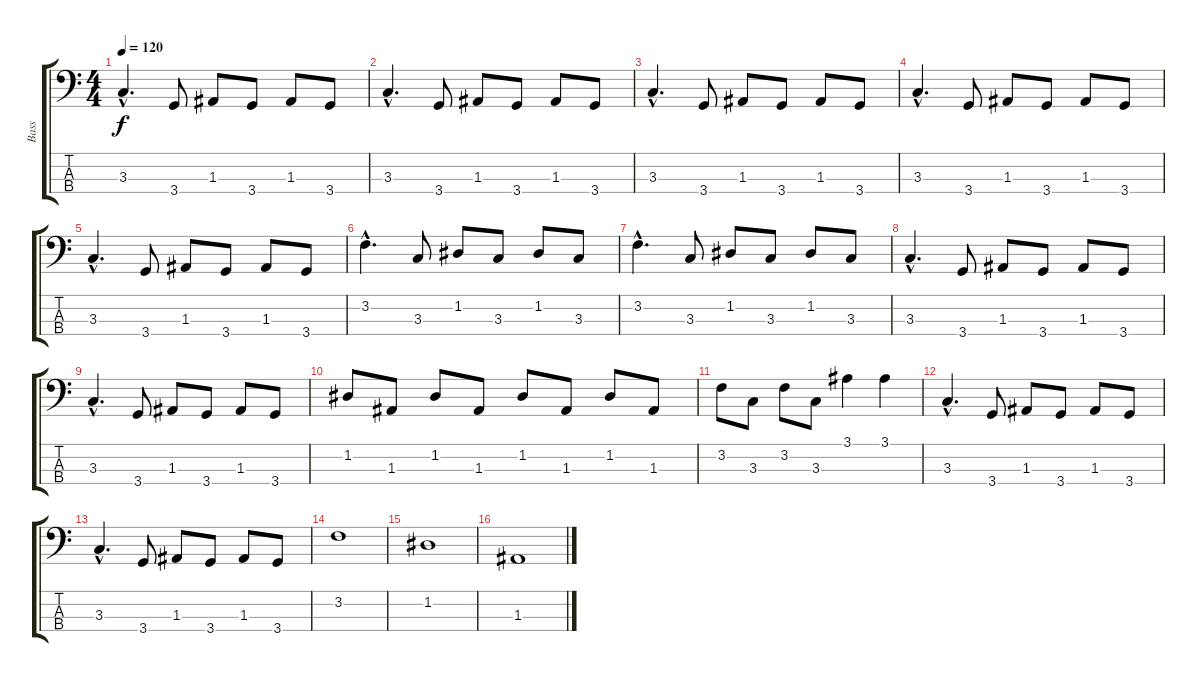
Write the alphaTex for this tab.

\track ("Bass" "Bass") {instrument electricbassfinger}
\staff {score tabs}
\tuning (G2 D2 A1 E1) {hide}
\ts (4 4)
\tempo 120
\clef f4
\ks c
3.3{hac}.4{d dy f} 3.4.8 1.3.8 3.4.8 1.3.8 3.4.8 |
3.3{hac}.4{d} 3.4.8 1.3.8 3.4.8 1.3.8 3.4.8 |
3.3{hac}.4{d} 3.4.8 1.3.8 3.4.8 1.3.8 3.4.8 |
3.3{hac}.4{d} 3.4.8 1.3.8 3.4.8 1.3.8 3.4.8 |
3.3{hac}.4{d} 3.4.8 1.3.8 3.4.8 1.3.8 3.4.8 |
3.2{hac}.4{d} 3.3.8 1.2.8 3.3.8 1.2.8 3.3.8 |
3.2{hac}.4{d} 3.3.8 1.2.8 3.3.8 1.2.8 3.3.8 |
3.3{hac}.4{d} 3.4.8 1.3.8 3.4.8 1.3.8 3.4.8 |
3.3{hac}.4{d} 3.4.8 1.3.8 3.4.8 1.3.8 3.4.8 |
1.2.8 1.3.8 1.2.8 1.3.8 1.2.8 1.3.8 1.2.8 1.3.8 |
3.2.8 3.3.8 3.2.8 3.3.8 3.1.4 3.1.4 |
3.3{hac}.4{d} 3.4.8 1.3.8 3.4.8 1.3.8 3.4.8 |
3.3{hac}.4{d} 3.4.8 1.3.8 3.4.8 1.3.8 3.4.8 |
3.2.1 |
1.2.1 |
1.3.1
